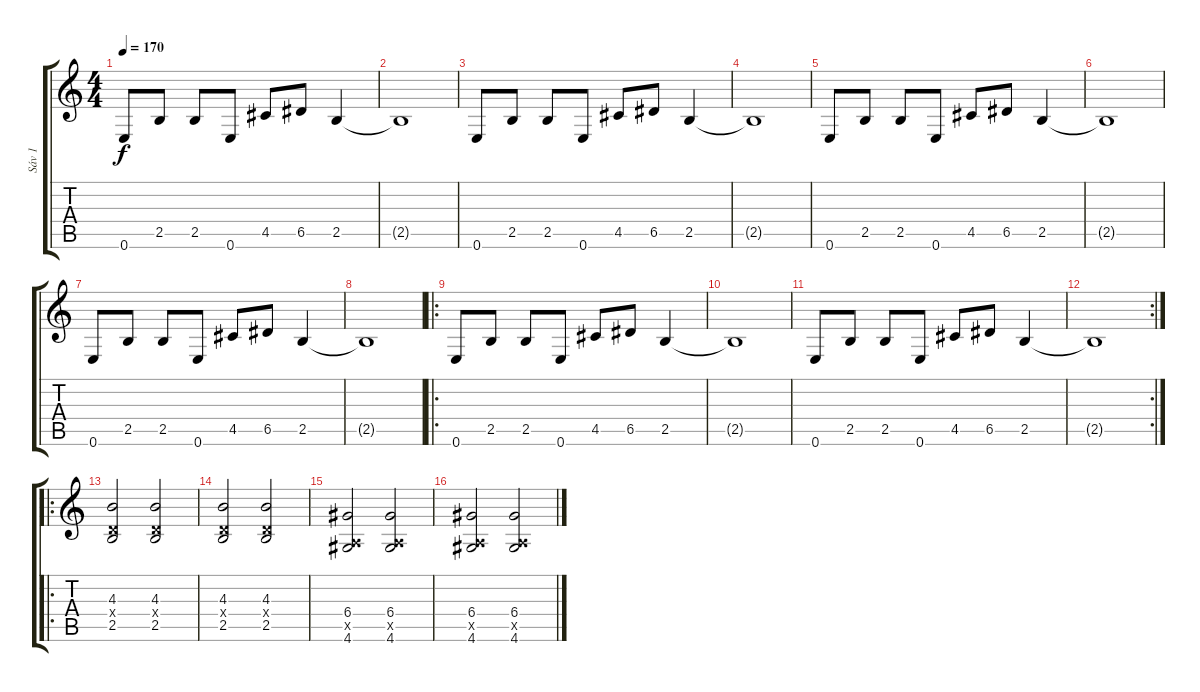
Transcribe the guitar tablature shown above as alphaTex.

\track ("Sáv 1" "Sáv 1") {instrument distortionguitar}
\staff {score tabs}
\tuning (E4 B3 G3 D3 A2 E2) {hide}
\ts (4 4)
\tempo 170
\clef g2
\ks c
0.6.8{dy f instrument distortionguitar} 2.5.8 2.5.8 0.6.8 4.5.8 6.5.8 2.5.4 |
2.5{t}.1 |
0.6.8 2.5.8 2.5.8 0.6.8 4.5.8 6.5.8 2.5.4 |
2.5{t}.1 |
0.6.8 2.5.8 2.5.8 0.6.8 4.5.8 6.5.8 2.5.4 |
2.5{t}.1 |
0.6.8 2.5.8 2.5.8 0.6.8 4.5.8 6.5.8 2.5.4 |
2.5{t}.1 |
\ro
0.6.8 2.5.8 2.5.8 0.6.8 4.5.8 6.5.8 2.5.4 |
2.5{t}.1 |
0.6.8 2.5.8 2.5.8 0.6.8 4.5.8 6.5.8 2.5.4 |
\rc 2
2.5{t}.1 |
\ro
(4.3 0.4{x} 2.5).2{instrument electricguitarclean} (4.3 0.4{x} 2.5).2 |
(4.3 0.4{x} 2.5).2 (4.3 0.4{x} 2.5).2 |
(6.4 0.5{x} 4.6).2 (6.4 0.5{x} 4.6).2 |
(6.4 0.5{x} 4.6).2 (6.4 0.5{x} 4.6).2
